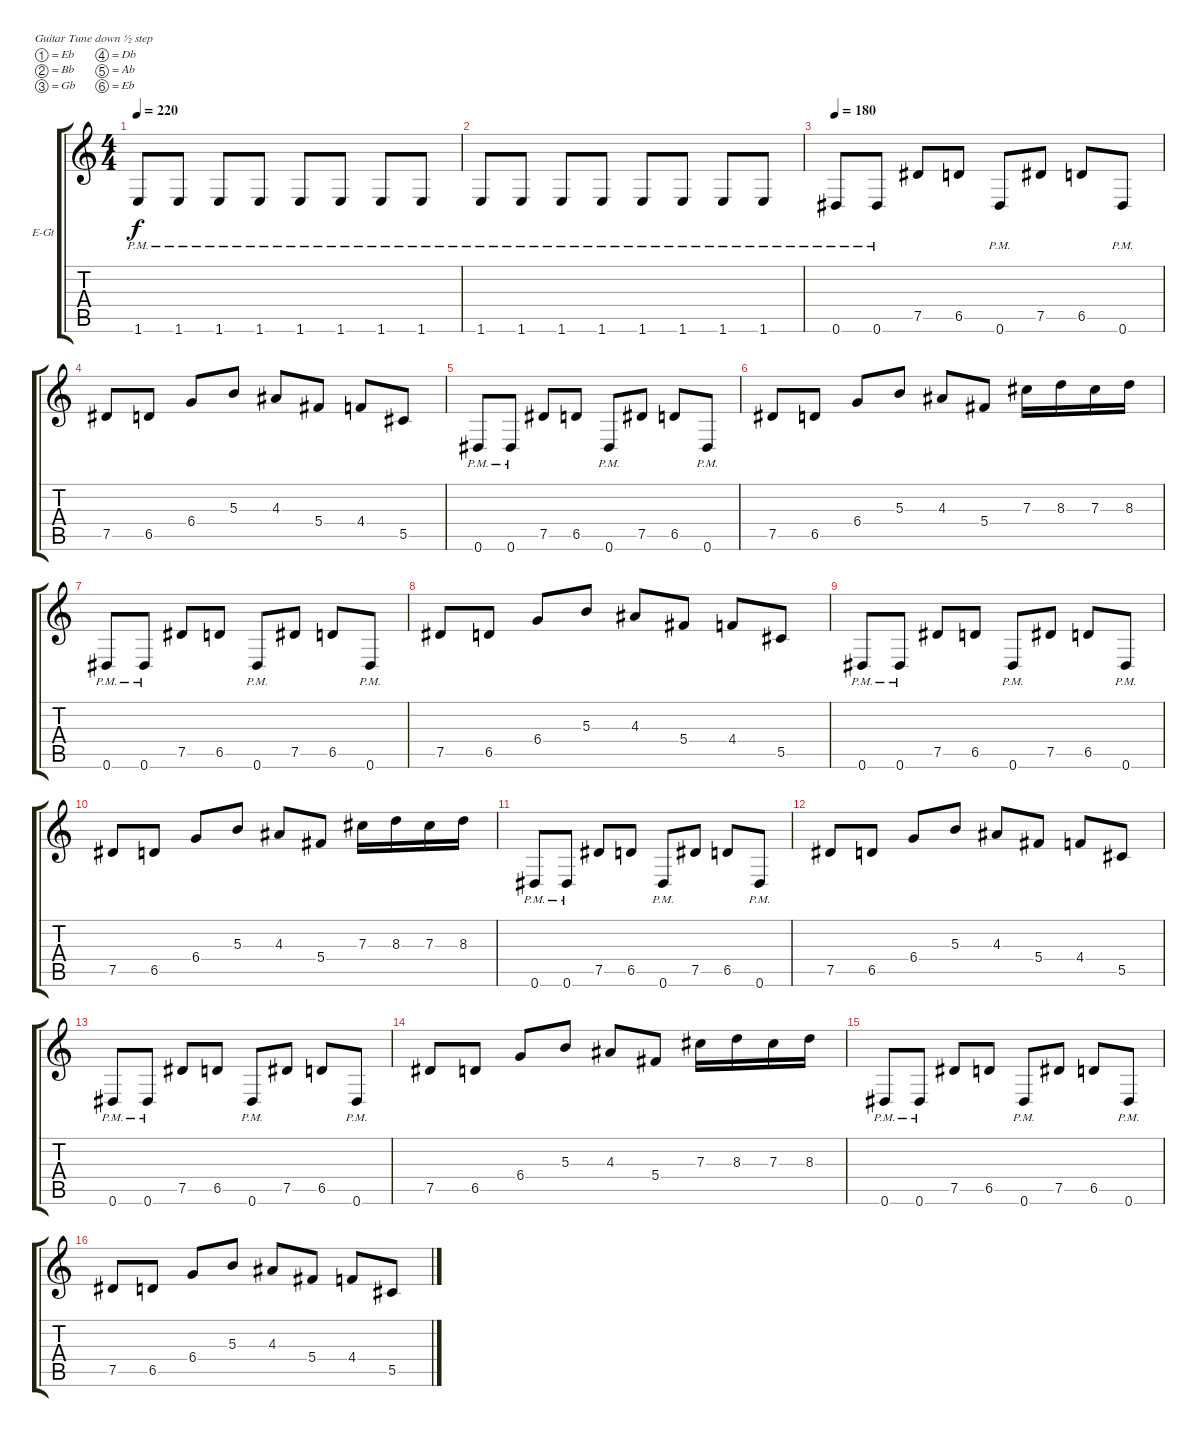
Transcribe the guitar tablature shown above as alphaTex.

\bracketExtendMode groupsimilarinstruments
\firstSystemTrackNameOrientation horizontal
\otherSystemsTrackNameOrientation horizontal
\track ("Kerry King" "E-Gt") {instrument distortionguitar}
\staff {score tabs}
\tuning (Eb4 Bb3 Gb3 Db3 Ab2 Eb2)
\ts (4 4)
\tempo 220
\clef g2
\ks c
1.6{pm}.8{dy f} 1.6{pm}.8 1.6{pm}.8 1.6{pm}.8 1.6{pm}.8 1.6{pm}.8 1.6{pm}.8 1.6{pm}.8 |
1.6{pm}.8 1.6{pm}.8 1.6{pm}.8 1.6{pm}.8 1.6{pm}.8 1.6{pm}.8 1.6{pm}.8 1.6{pm}.8 |
\tempo 180
0.6{pm}.8 0.6{pm}.8 7.5.8 6.5.8 0.6{pm}.8 7.5.8 6.5.8 0.6{pm}.8 |
7.5.8 6.5.8 6.4.8 5.3.8 4.3.8 5.4.8 4.4.8 5.5.8 |
0.6{pm}.8 0.6{pm}.8 7.5.8 6.5.8 0.6{pm}.8 7.5.8 6.5.8 0.6{pm}.8 |
7.5.8 6.5.8 6.4.8 5.3.8 4.3.8 5.4.8 7.3.16 8.3.16 7.3.16 8.3.16 |
0.6{pm}.8 0.6{pm}.8 7.5.8 6.5.8 0.6{pm}.8 7.5.8 6.5.8 0.6{pm}.8 |
7.5.8 6.5.8 6.4.8 5.3.8 4.3.8 5.4.8 4.4.8 5.5.8 |
0.6{pm}.8 0.6{pm}.8 7.5.8 6.5.8 0.6{pm}.8 7.5.8 6.5.8 0.6{pm}.8 |
7.5.8 6.5.8 6.4.8 5.3.8 4.3.8 5.4.8 7.3.16 8.3.16 7.3.16 8.3.16 |
0.6{pm}.8 0.6{pm}.8 7.5.8 6.5.8 0.6{pm}.8 7.5.8 6.5.8 0.6{pm}.8 |
7.5.8 6.5.8 6.4.8 5.3.8 4.3.8 5.4.8 4.4.8 5.5.8 |
0.6{pm}.8 0.6{pm}.8 7.5.8 6.5.8 0.6{pm}.8 7.5.8 6.5.8 0.6{pm}.8 |
7.5.8 6.5.8 6.4.8 5.3.8 4.3.8 5.4.8 7.3.16 8.3.16 7.3.16 8.3.16 |
0.6{pm}.8 0.6{pm}.8 7.5.8 6.5.8 0.6{pm}.8 7.5.8 6.5.8 0.6{pm}.8 |
7.5.8 6.5.8 6.4.8 5.3.8 4.3.8 5.4.8 4.4.8 5.5.8
